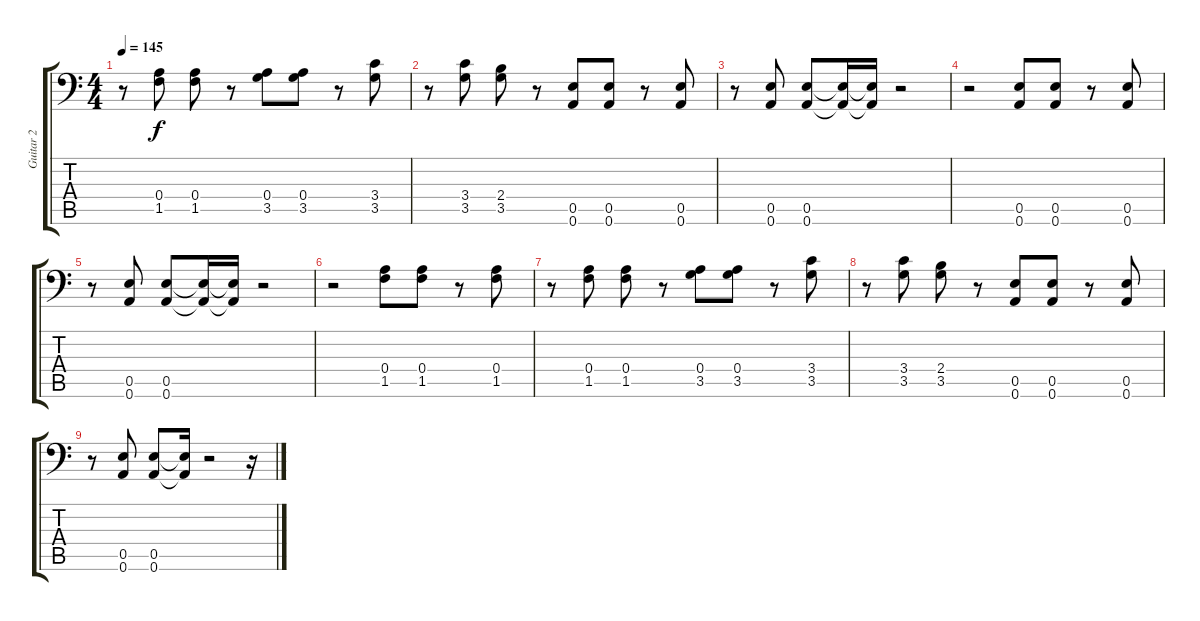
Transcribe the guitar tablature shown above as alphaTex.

\track ("Guitar 2" "Guitar 2") {instrument electricguitarclean}
\staff {score tabs}
\tuning (B3 Gb3 D3 A2 E2 A1) {hide}
\ts (4 4)
\tempo 145
\clef f4
\ks c
r.8{dy f} (0.4 1.5).8 (0.4 1.5).8 r.8 (0.4 3.5).8 (0.4 3.5).8 r.8 (3.4 3.5).8 |
r.8 (3.4 3.5).8 (2.4 3.5).8 r.8 (0.5 0.6).8 (0.5 0.6).8 r.8 (0.5 0.6).8 |
r.8 (0.5 0.6).8 (0.5 0.6).8 (0.5{t} 0.6{t}).16 (0.5{t} 0.6{t}).16 r.2 |
r.2 (0.5 0.6).8 (0.5 0.6).8 r.8 (0.5 0.6).8 |
r.8 (0.5 0.6).8 (0.5 0.6).8 (0.5{t} 0.6{t}).16 (0.5{t} 0.6{t}).16 r.2 |
r.2 (0.4 1.5).8 (0.4 1.5).8 r.8 (0.4 1.5).8 |
r.8 (0.4 1.5).8 (0.4 1.5).8 r.8 (0.4 3.5).8 (0.4 3.5).8 r.8 (3.4 3.5).8 |
r.8 (3.4 3.5).8 (2.4 3.5).8 r.8 (0.5 0.6).8 (0.5 0.6).8 r.8 (0.5 0.6).8 |
r.8 (0.5 0.6).8 (0.5 0.6).8 (0.5{t} 0.6{t}).16 r.2 r.16
